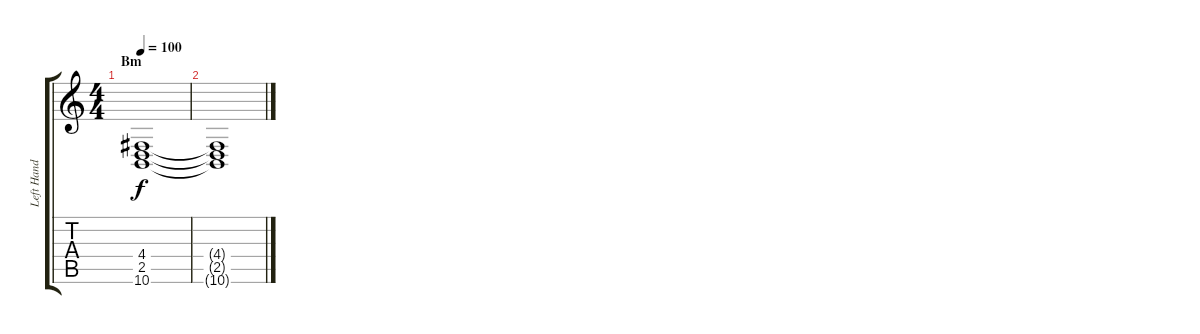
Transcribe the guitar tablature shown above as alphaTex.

\track ("Left Hand" "Left Hand") {instrument acousticgrandpiano}
\staff {score tabs}
\tuning (E4 B3 G3 D3 A2 E2) {hide}
\ts (4 4)
\section ("" "Bm")
\tempo 100
\clef g2
\ks c
(4.4 2.5 10.6).1{dy f} |
(4.4{t} 2.5{t} 10.6{t}).1
